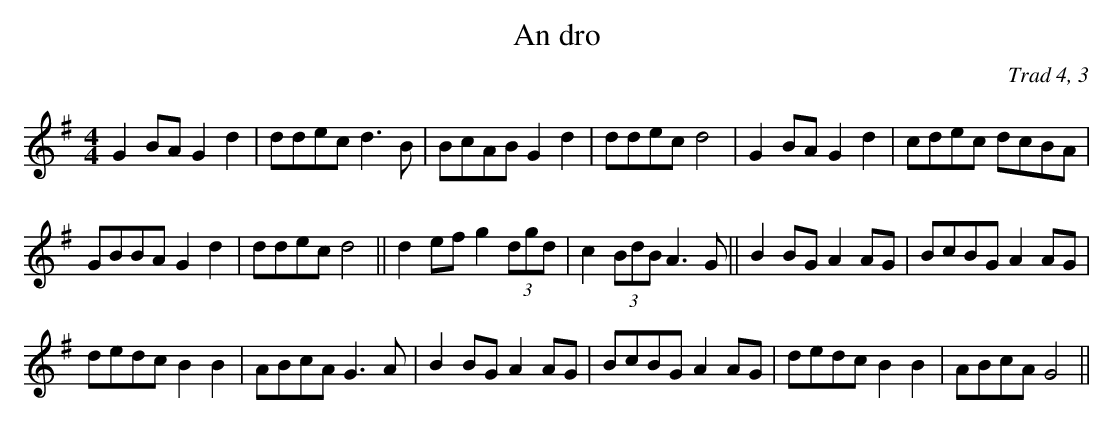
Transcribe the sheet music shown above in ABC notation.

X:1
T:An dro
C:Trad 4, 3
M:4/4
L:1/8
K:G
G2BA G2d2| ddec d3B|\
BcAB G2d2 |ddec d4|\
G2BA G2d2| cdec dcBA|
GBBA G2d2 |ddec d4||\
d2ef g2(3dgd| c2(3BdB A3G||\
B2BG A2AG |BcBG A2AG|
dedc B2B2 |ABcA G3A|\
B2BG A2AG |BcBG A2AG|\
dedc B2B2 |ABcA G4||
